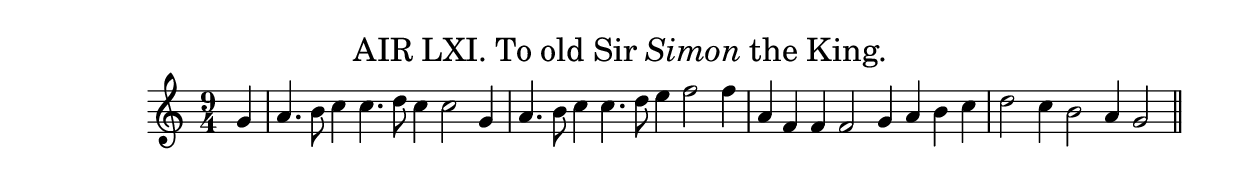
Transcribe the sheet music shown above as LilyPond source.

\version "2.10.25" 
\include "english.ly"

\header
  {title = \markup \smaller \normal-text
    {AIR LXI. To old Sir \italic {Simon} the King.}
  }

\score
  {
  \new Staff
  \relative c''
    {
    \key c \major
    \time 9/4
    \clef treble \partial 4
    g4 | a4. b8 c4 c4. d8 c4 c2 g4 | a4. b8 c4 c4. d8 e4 f2 f4 |
    a,4 f f f2 g4 a b c | d2 c4 b2 a4 g2 \bar "||"
    }
  \layout
    { \context
      { \Score
        \remove Bar_number_engraver
       }
    }
  \midi
    { \context
       { \Score tempoWholesPerMinute = #(ly:make-moment 180 4) } 
    }
  } 
